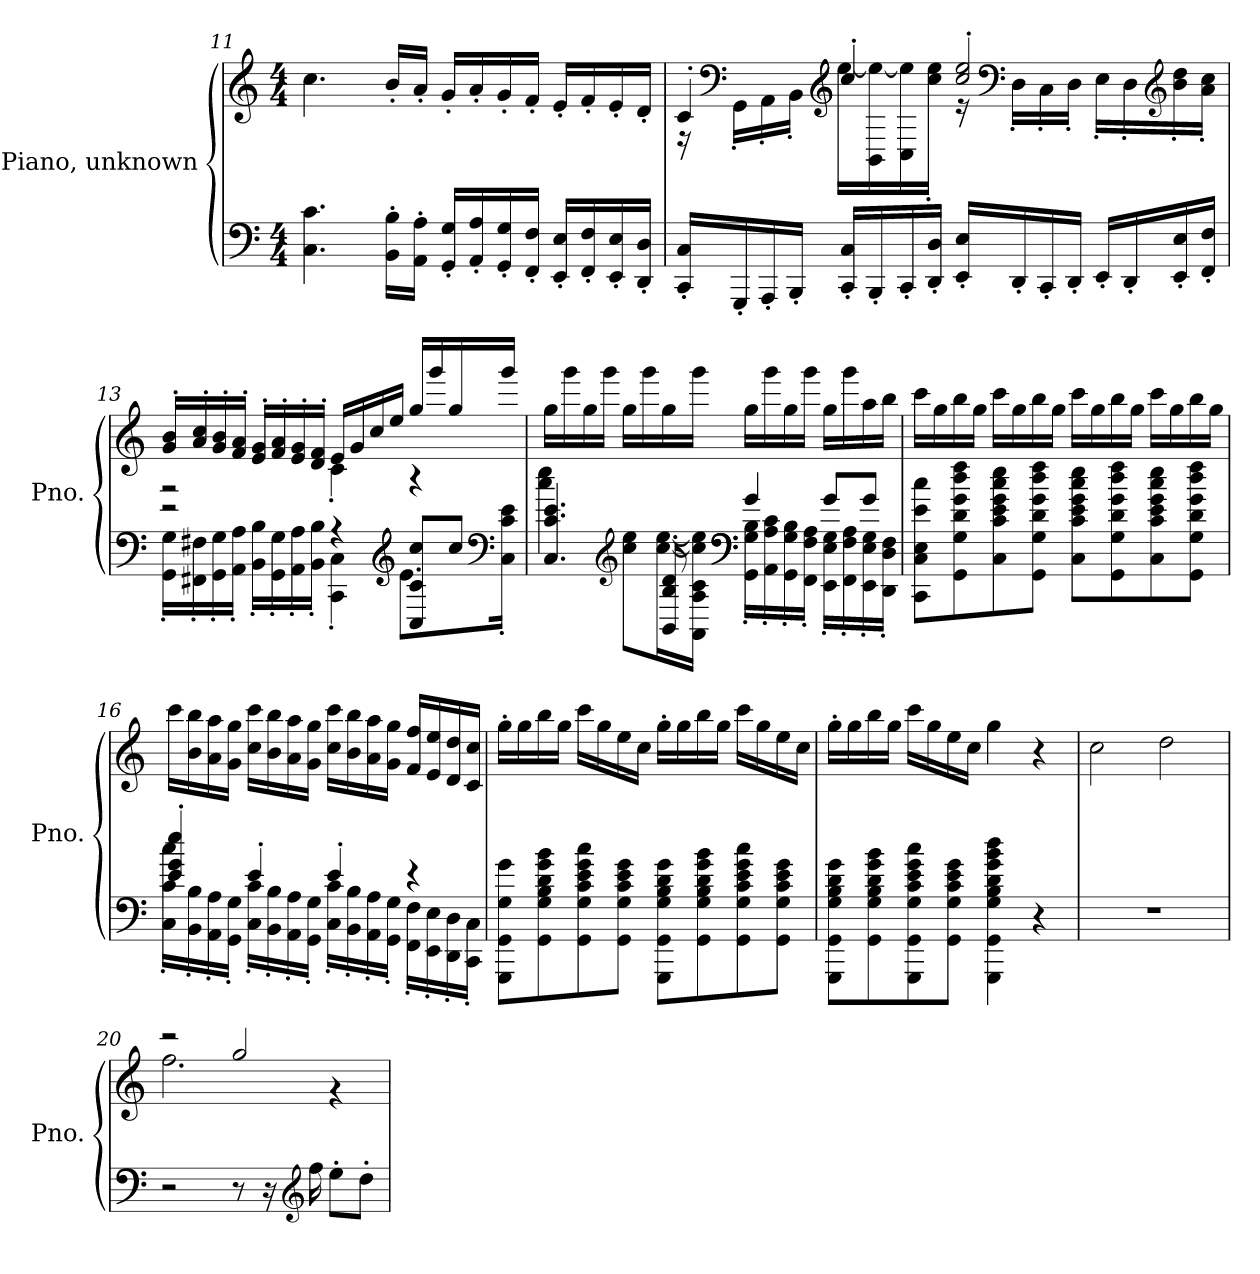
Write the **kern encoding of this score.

**kern	**kern
*part1	*part1
*staff2	*staff1
*I"Piano, unknown	*
*I'Pno.	*
*clefF4	*clefG2
*k[]	*k[]
*M4/4	*M4/4
=11	=11
4.C\ 4.c\	4.cc\
16BB\' 16B\'LL	16b'/LL
16AA\' 16A\'JJ	16a'/JJ
16GG/' 16G/'LL	16g'/LL
16AA/' 16A/'	16a'/
16GG/' 16G/'	16g'/
16FF/' 16F/'JJ	16f'/JJ
16EE/' 16E/'LL	16e'/LL
16FF/' 16F/'	16f'/
16EE/' 16E/'	16e'/
16DD/' 16D/'JJ	16d'/JJ
!!LO:LB:g=z
=12	=12
*	*^
16CC/' 16C/'LL	4c'/	16r
*	*clefF4	*
16GGG'/	.	16GG'\LL
16AAA'/	.	16AA'\
16BBB'/JJ	.	16BB'\JJ
*	*clefG2	*
16CC/' 16C/'LL	4cc'/	[16ee\LL
16BBB'/	.	16BB\ 16ee\_
16CC'/	.	16C\ 16ee\]
16DD/' 16D/'JJ	.	16cc\' 16ee\'JJ
16EE/' 16E/'LL	2cc/' 2ee/'	16r
*	*clefF4	*
16DD'/	.	16D'\LL
16CC'/	.	16C'\
16DD'/JJ	.	16D'\JJ
16EE'/LL	.	16E'\LL
16DD'/	.	16D'\
*	*clefG2	*
16EE/' 16E/'	.	16b\' 16dd\'
16FF/' 16F/'JJ	.	16a\' 16cc\'JJ
!!LO:PB:g=z	!!
=13	=13	=13
*^	*	*
2r	16GG\' 16G\'LL	16g/' 16b/'LL	2r
.	16FF#X\' 16F#X\'	16a/' 16cc/'	.
.	16GG\' 16G\'	16g/' 16b/'	.
.	16AA\' 16A\'JJ	16f/' 16a/'JJ	.
.	16BB\' 16B\'LL	16e/' 16g/'LL	.
.	16GG\' 16G\'	16f/' 16a/'	.
.	16AA\' 16A\'	16e/' 16g/'	.
.	16BB\' 16B\'JJ	16d/' 16f/'JJ	.
4r	4CC\' 4C\'	16e/LL	4c'\
.	.	16g/	.
.	.	16cc/	.
.	.	16ee/JJ	.
*clefG2	*	*	*
8C/ 8c/ 8cc/L	8.e\L	16gg/LL	4r
.	.	16ggg/	.
8cc/J	.	16gg/	.
*clefF4	*	*	*
.	16C\' 16c\' 16e\'Jk	16ggg/JJ	.
*	*	*v	*v
=14	=14	=14
4.C/ 4.c/ 4.e/	4cc\ 4ee\	16gg\LL
.	.	16ggg\
.	.	16gg\
.	.	16ggg\JJ
*clefG2	*	*
.	8cc\ 8ee\L	16gg\LL
.	.	16ggg\
8BB/' 8B/' 8d/'	[16cc\ [16ee\L	16gg\
.	16AA\ 16A\ 16c\ 16cc\] 16ee\]JJ	16ggg\JJ
*clefF4	*	*
4g/	16GG\' 16G\' 16B\'LL	16gg\LL
.	16AA\' 16A\' 16c\'	16ggg\
.	16GG\' 16G\' 16B\'	16gg\
.	16FF\' 16F\' 16A\'JJ	16ggg\JJ
8g/L	16EE\' 16E\' 16G\'LL	16gg\LL
.	16FF\' 16F\' 16A\'	16ggg\
8g/J	16EE\' 16E\' 16G\'	16aa\
.	16DD\' 16D\' 16F\'JJ	16bb\JJ
*v	*v	*
!!LO:LB:g=z
=15	=15
8CC\ 8C\ 8E\ 8e\ 8cc\L	16ccc\LL
.	16gg\
8GG\ 8G\ 8d\ 8g\ 8dd\ 8ff\	16bb\
.	16gg\JJ
8C\ 8c\ 8e\ 8g\ 8cc\ 8ee\	16ccc\LL
.	16gg\
8GG\ 8G\ 8d\ 8g\ 8dd\ 8ff\J	16bb\
.	16gg\JJ
8C\ 8c\ 8e\ 8g\ 8cc\ 8ee\L	16ccc\LL
.	16gg\
8GG\ 8G\ 8d\ 8g\ 8dd\ 8ff\	16bb\
.	16gg\JJ
8C\ 8c\ 8e\ 8g\ 8cc\ 8ee\	16ccc\LL
.	16gg\
8GG\ 8G\ 8d\ 8g\ 8dd\ 8ff\J	16bb\
.	16gg\JJ
=16	=16
*^	*
4e/' 4g/' 4ee/'	16C\' 16c\' 16cc\'LL	16ccc\LL
.	16BB\' 16B\'	16b\ 16bb\
.	16AA\' 16A\'	16a\ 16aa\
.	16GG\' 16G\'JJ	16g\ 16gg\JJ
4e'/	16C\' 16c\'LL	16cc\ 16ccc\LL
.	16BB\' 16B\'	16b\ 16bb\
.	16AA\' 16A\'	16a\ 16aa\
.	16GG\' 16G\'JJ	16g\ 16gg\JJ
4e'/	16C\' 16c\'LL	16cc\ 16ccc\LL
.	16BB\' 16B\'	16b\ 16bb\
.	16AA\' 16A\'	16a\ 16aa\
.	16GG\' 16G\'JJ	16g\ 16gg\JJ
4r	16FF\' 16F\'LL	16f/ 16ff/LL
.	16EE\' 16E\'	16e/ 16ee/
.	16DD\' 16D\'	16d/ 16dd/
.	16CC\' 16C\'JJ	16c/ 16cc/JJ
*v	*v	*
!!LO:LB:g=z
=17	=17
8GGG\ 8GG\ 8G\ 8g\L	16gg'\LL
.	16gg\
8GG\ 8G\ 8B\ 8d\ 8g\ 8b\	16bb\
.	16gg\JJ
8GG\ 8G\ 8c\ 8e\ 8g\ 8cc\	16ccc\LL
.	16gg\
8GG\ 8G\ 8c\ 8e\ 8g\J	16ee\
.	16cc\JJ
8GGG\ 8GG\ 8G\ 8B\ 8d\ 8g\L	16gg'\LL
.	16gg\
8GG\ 8G\ 8B\ 8d\ 8g\ 8b\	16bb\
.	16gg\JJ
8GG\ 8G\ 8c\ 8e\ 8g\ 8cc\	16ccc\LL
.	16gg\
8GG\ 8G\ 8c\ 8e\ 8g\J	16ee\
.	16cc\JJ
=18	=18
8GGG\ 8GG\ 8G\ 8B\ 8d\ 8g\L	16gg'\LL
.	16gg\
8GG\ 8G\ 8B\ 8d\ 8g\ 8b\	16bb\
.	16gg\JJ
8GGG\ 8GG\ 8G\ 8c\ 8e\ 8g\ 8cc\	16ccc\LL
.	16gg\
8GG\ 8G\ 8c\ 8e\ 8g\J	16ee\
.	16cc\JJ
4GGG\ 4GG\ 4G\ 4B\ 4d\ 4g\ 4b\ 4dd\	4gg\
4r	4r
=19	=19
1r	2cc\
.	2dd\
=20	=20
*	*^
2r	2r	2.ff\
8r	2gg/	.
16r	.	.
*clefG2	*	*
16ff\	.	.
8ee'\L	.	4r
8dd'\J	.	.
*	*v	*v
=	=
*-	*-
